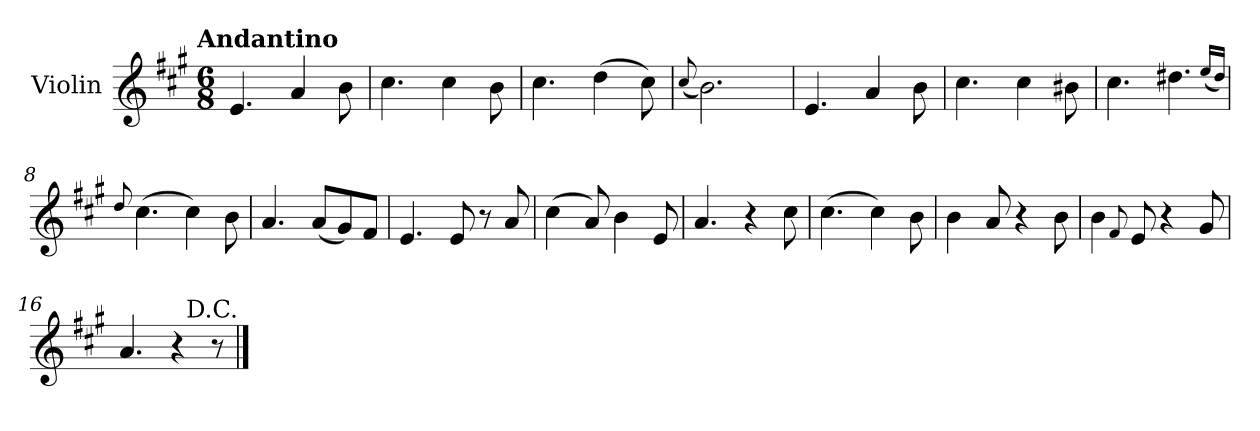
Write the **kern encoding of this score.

**kern
*part1
*staff1
*I"Violin
*I'Vln.
*clefG2
*k[f#c#g#]
!!LO:TX:omd:t=Andantino
*M6/8
*MM94
=1
4.e/
4a/
8b\
=2
4.cc#\
4cc#\
8b\
=3
4.cc#\
(>4dd\
8cc#\)
=4
(<8qqcc#/
2.b\)
=5
4.e/
4a/
8b\
=6
4.cc#\
4cc#\
8b#X\
=7
4.cc#\
4.dd#X\
(<16qqee/LL
16qqdd#/JJ)
!!LO:LB:g=z
=8
8qqdd/
(>4.cc#\
4cc#\)
8b\
=9
4.a/
(<8a/L
8g#/)
8f#/J
=10
4.e/
8e/
8r
8a/
=11
(>4cc#\
8a/)
4b\
8e/
=12
4.a/
4r
8cc#\
=13
(>4.cc#\
4cc#\)
8b\
=14
4b\
8a/
4r
8b\
!!LO:LB:g=z
=15
4b\
8qqf#/
8e/
4r
8g#/
=16
4.a/
4r
8r
!LO:TX:a:rj:t=D.C.
==
*-
